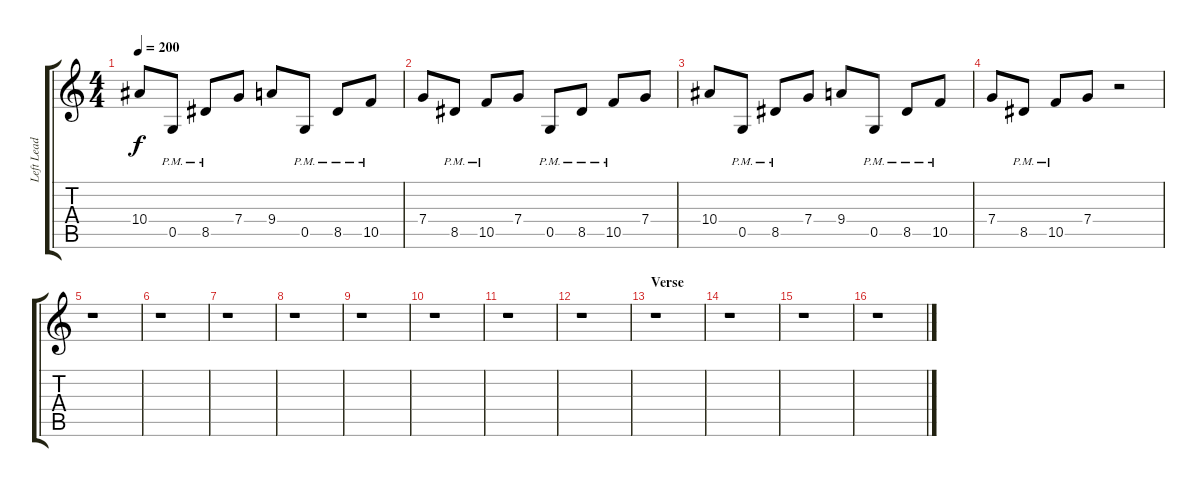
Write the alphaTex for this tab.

\track ("Left Lead Gtr" "Left Lead ") {instrument overdrivenguitar}
\staff {score tabs}
\tuning (D4 A3 F3 C3 G2 D2) {hide}
\ts (4 4)
\tempo 200
\clef g2
\ks c
10.4.8{dy f} 0.5{pm}.8 8.5{pm}.8 7.4.8 9.4.8 0.5{pm}.8 8.5{pm}.8 10.5{pm}.8 |
7.4.8 8.5{pm}.8 10.5{pm}.8 7.4.8 0.5{pm}.8 8.5{pm}.8 10.5{pm}.8 7.4.8 |
10.4.8 0.5{pm}.8 8.5{pm}.8 7.4.8 9.4.8 0.5{pm}.8 8.5{pm}.8 10.5{pm}.8 |
7.4.8 8.5{pm}.8 10.5{pm}.8 7.4.8 r.2 |
r.1 |
r.1 |
r.1 |
r.1 |
r.1 |
r.1 |
r.1 |
r.1 |
\section ("" "Verse")
r.1 |
r.1 |
r.1 |
r.1
